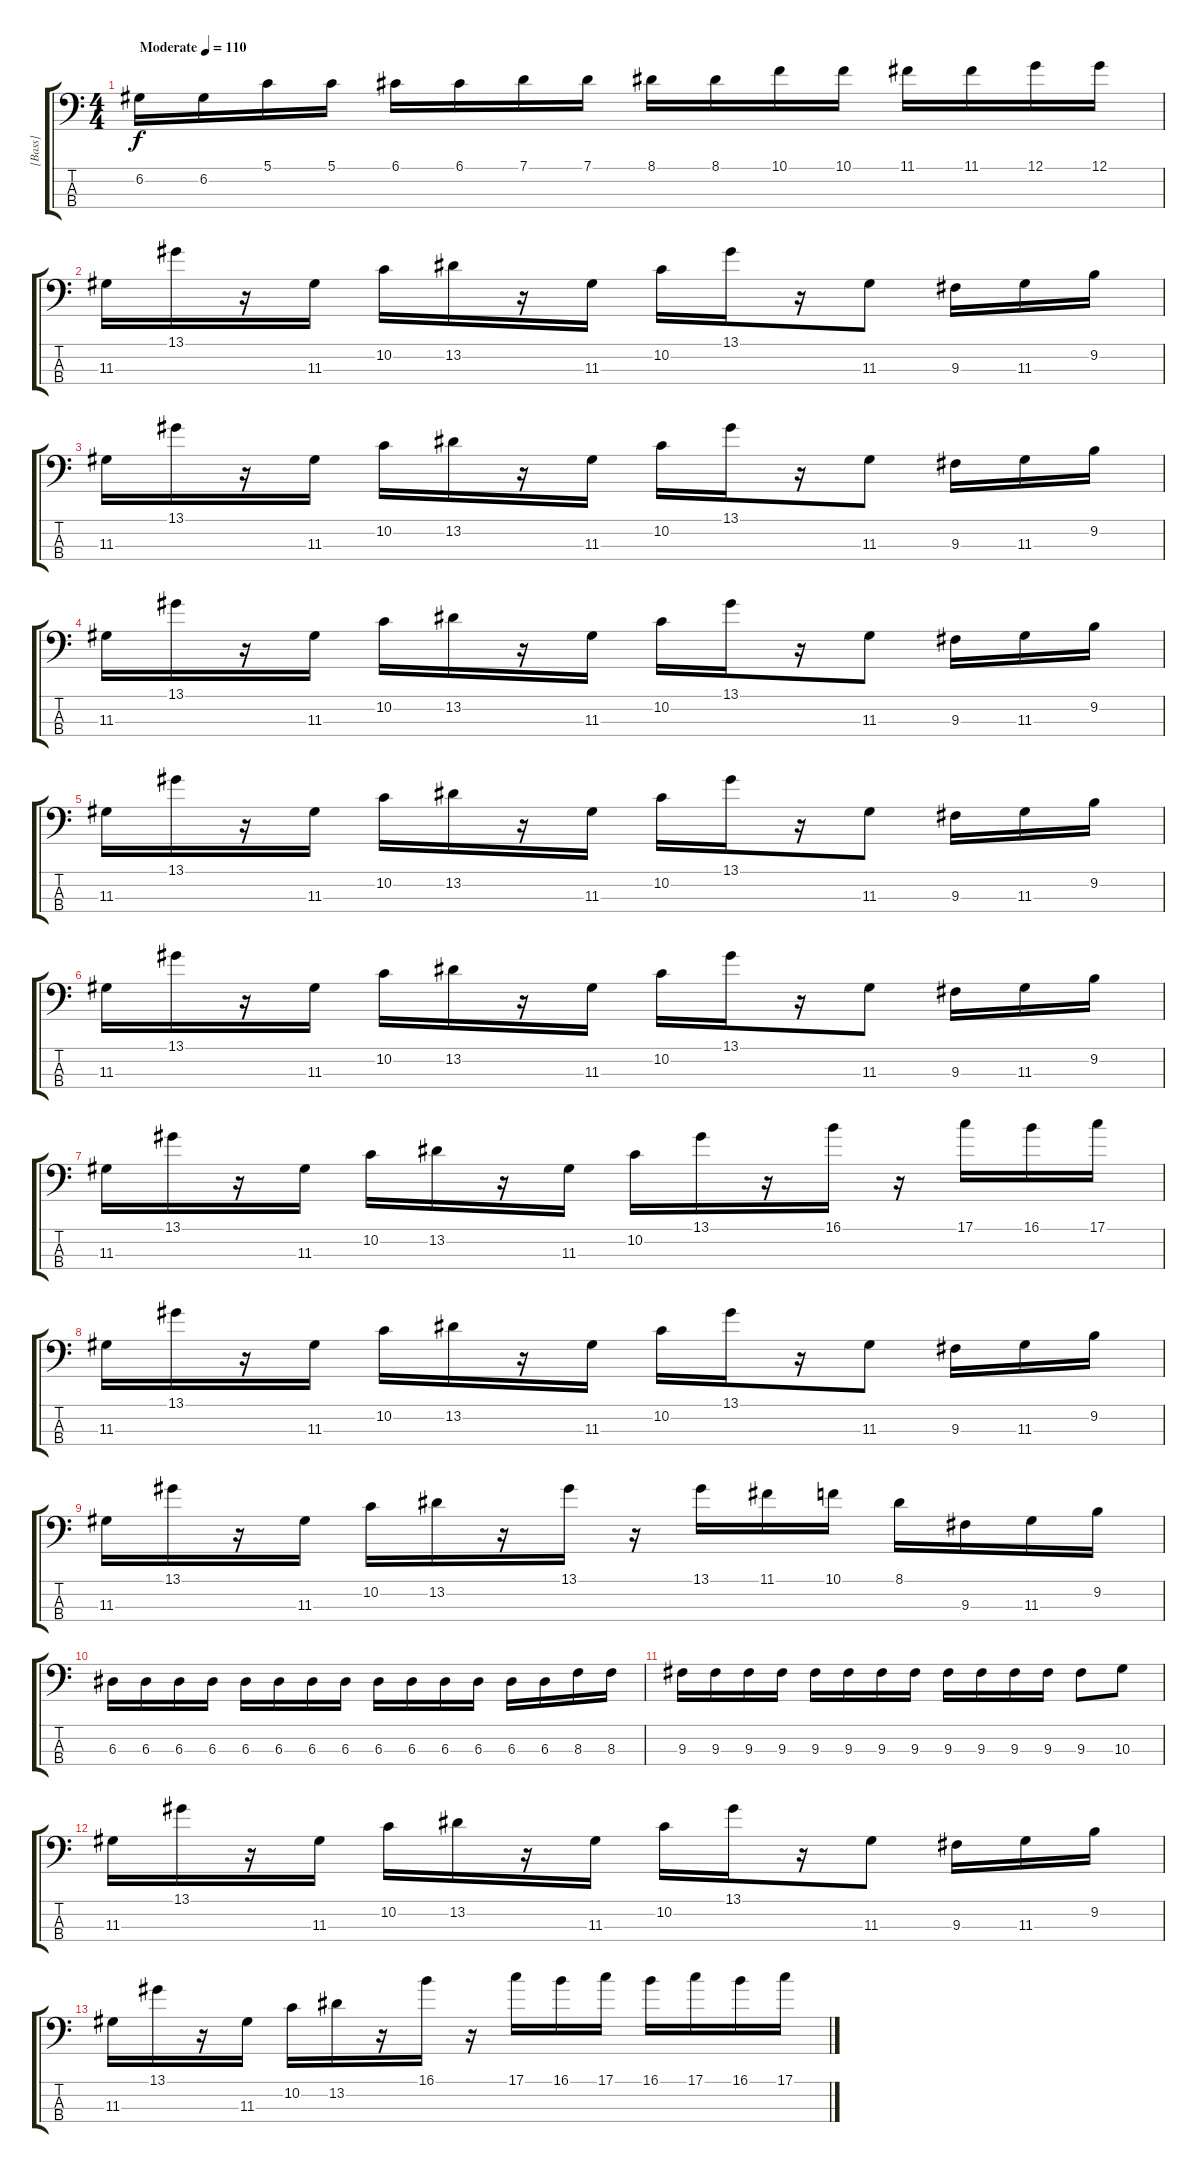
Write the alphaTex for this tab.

\track ("[Bass]" "[Bass]") {instrument electricbassfinger}
\staff {score tabs}
\tuning (G2 D2 A1 D1) {hide}
\ts (4 4)
\tempo (110 "Moderate")
\clef f4
\ks c
6.2.16{dy f instrument electricbassfinger} 6.2.16 5.1.16 5.1.16 6.1.16 6.1.16 7.1.16 7.1.16 8.1.16 8.1.16 10.1.16 10.1.16 11.1.16 11.1.16 12.1.16 12.1.16 |
11.3.16 13.1.16 r.16 11.3.16 10.2.16 13.2.16 r.16 11.3.16 10.2.16 13.1.16 r.16 11.3.8 9.3.16 11.3.16 9.2.16 |
11.3.16 13.1.16 r.16 11.3.16 10.2.16 13.2.16 r.16 11.3.16 10.2.16 13.1.16 r.16 11.3.8 9.3.16 11.3.16 9.2.16 |
11.3.16 13.1.16 r.16 11.3.16 10.2.16 13.2.16 r.16 11.3.16 10.2.16 13.1.16 r.16 11.3.8 9.3.16 11.3.16 9.2.16 |
11.3.16 13.1.16 r.16 11.3.16 10.2.16 13.2.16 r.16 11.3.16 10.2.16 13.1.16 r.16 11.3.8 9.3.16 11.3.16 9.2.16 |
11.3.16 13.1.16 r.16 11.3.16 10.2.16 13.2.16 r.16 11.3.16 10.2.16 13.1.16 r.16 11.3.8 9.3.16 11.3.16 9.2.16 |
11.3.16 13.1.16 r.16 11.3.16 10.2.16 13.2.16 r.16 11.3.16 10.2.16 13.1.16 r.16 16.1.16 r.16 17.1.16 16.1.16 17.1.16 |
11.3.16 13.1.16 r.16 11.3.16 10.2.16 13.2.16 r.16 11.3.16 10.2.16 13.1.16 r.16 11.3.8 9.3.16 11.3.16 9.2.16 |
11.3.16 13.1.16 r.16 11.3.16 10.2.16 13.2.16 r.16 13.1.16 r.16 13.1.16 11.1.16 10.1.16 8.1.16 9.3.16 11.3.16 9.2.16 |
6.3.16 6.3.16 6.3.16 6.3.16 6.3.16 6.3.16 6.3.16 6.3.16 6.3.16 6.3.16 6.3.16 6.3.16 6.3.16 6.3.16 8.3.16 8.3.16 |
9.3.16 9.3.16 9.3.16 9.3.16 9.3.16 9.3.16 9.3.16 9.3.16 9.3.16 9.3.16 9.3.16 9.3.16 9.3.8 10.3.8 |
11.3.16 13.1.16 r.16 11.3.16 10.2.16 13.2.16 r.16 11.3.16 10.2.16 13.1.16 r.16 11.3.8 9.3.16 11.3.16 9.2.16 |
11.3.16 13.1.16 r.16 11.3.16 10.2.16 13.2.16 r.16 16.1.16 r.16 17.1.16 16.1.16 17.1.16 16.1.16 17.1.16 16.1.16 17.1.16
